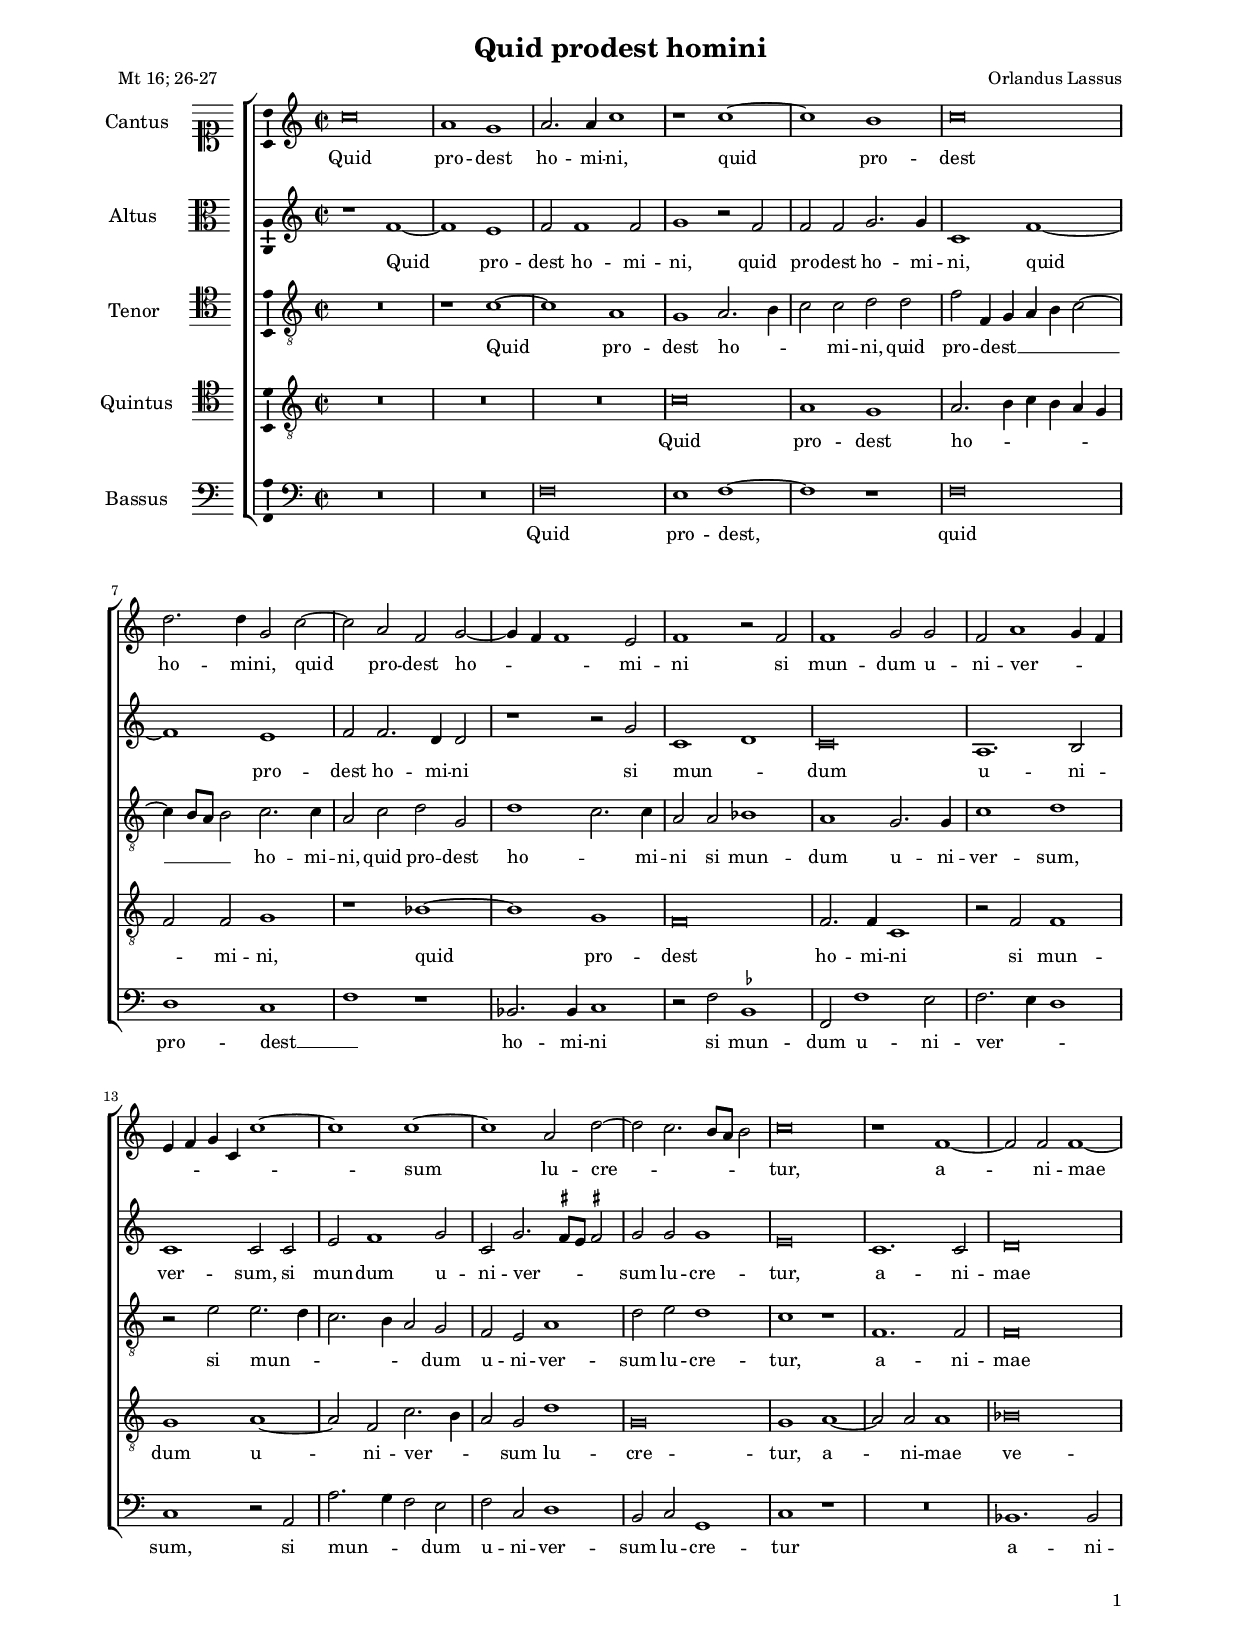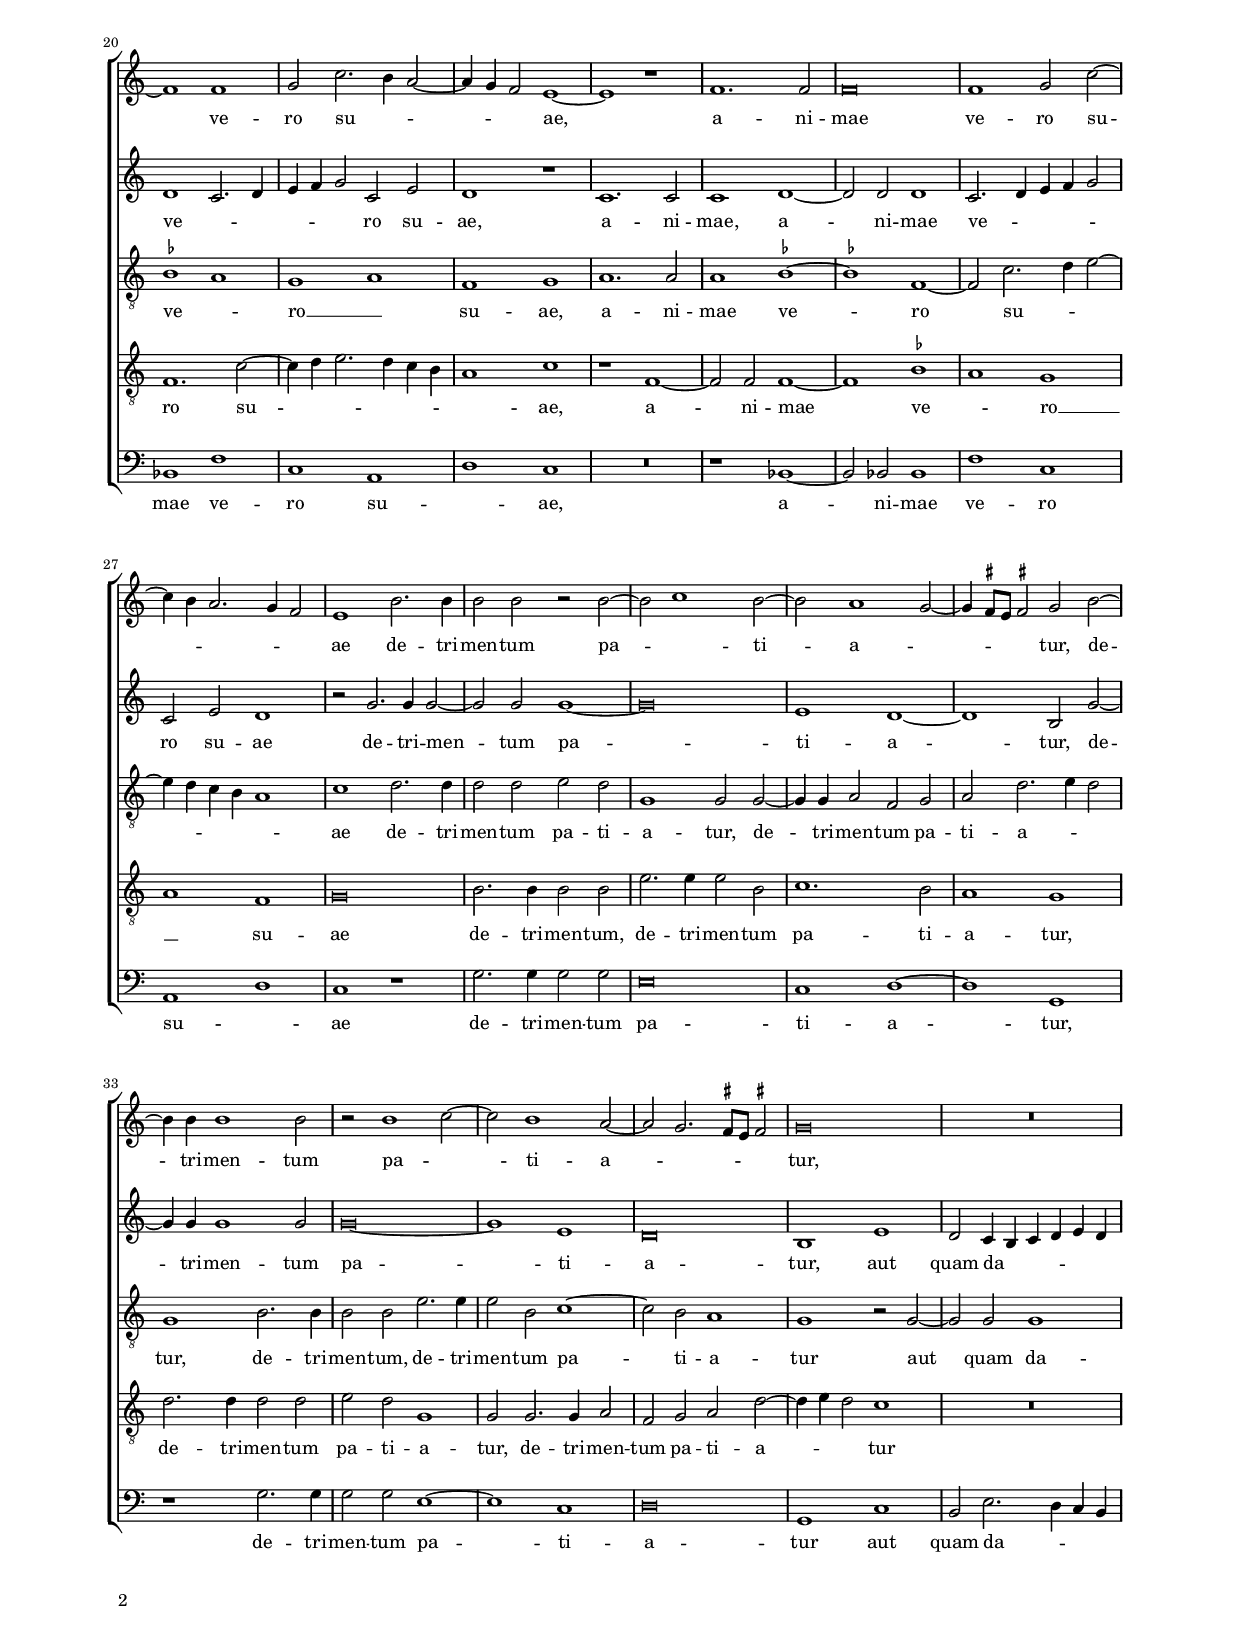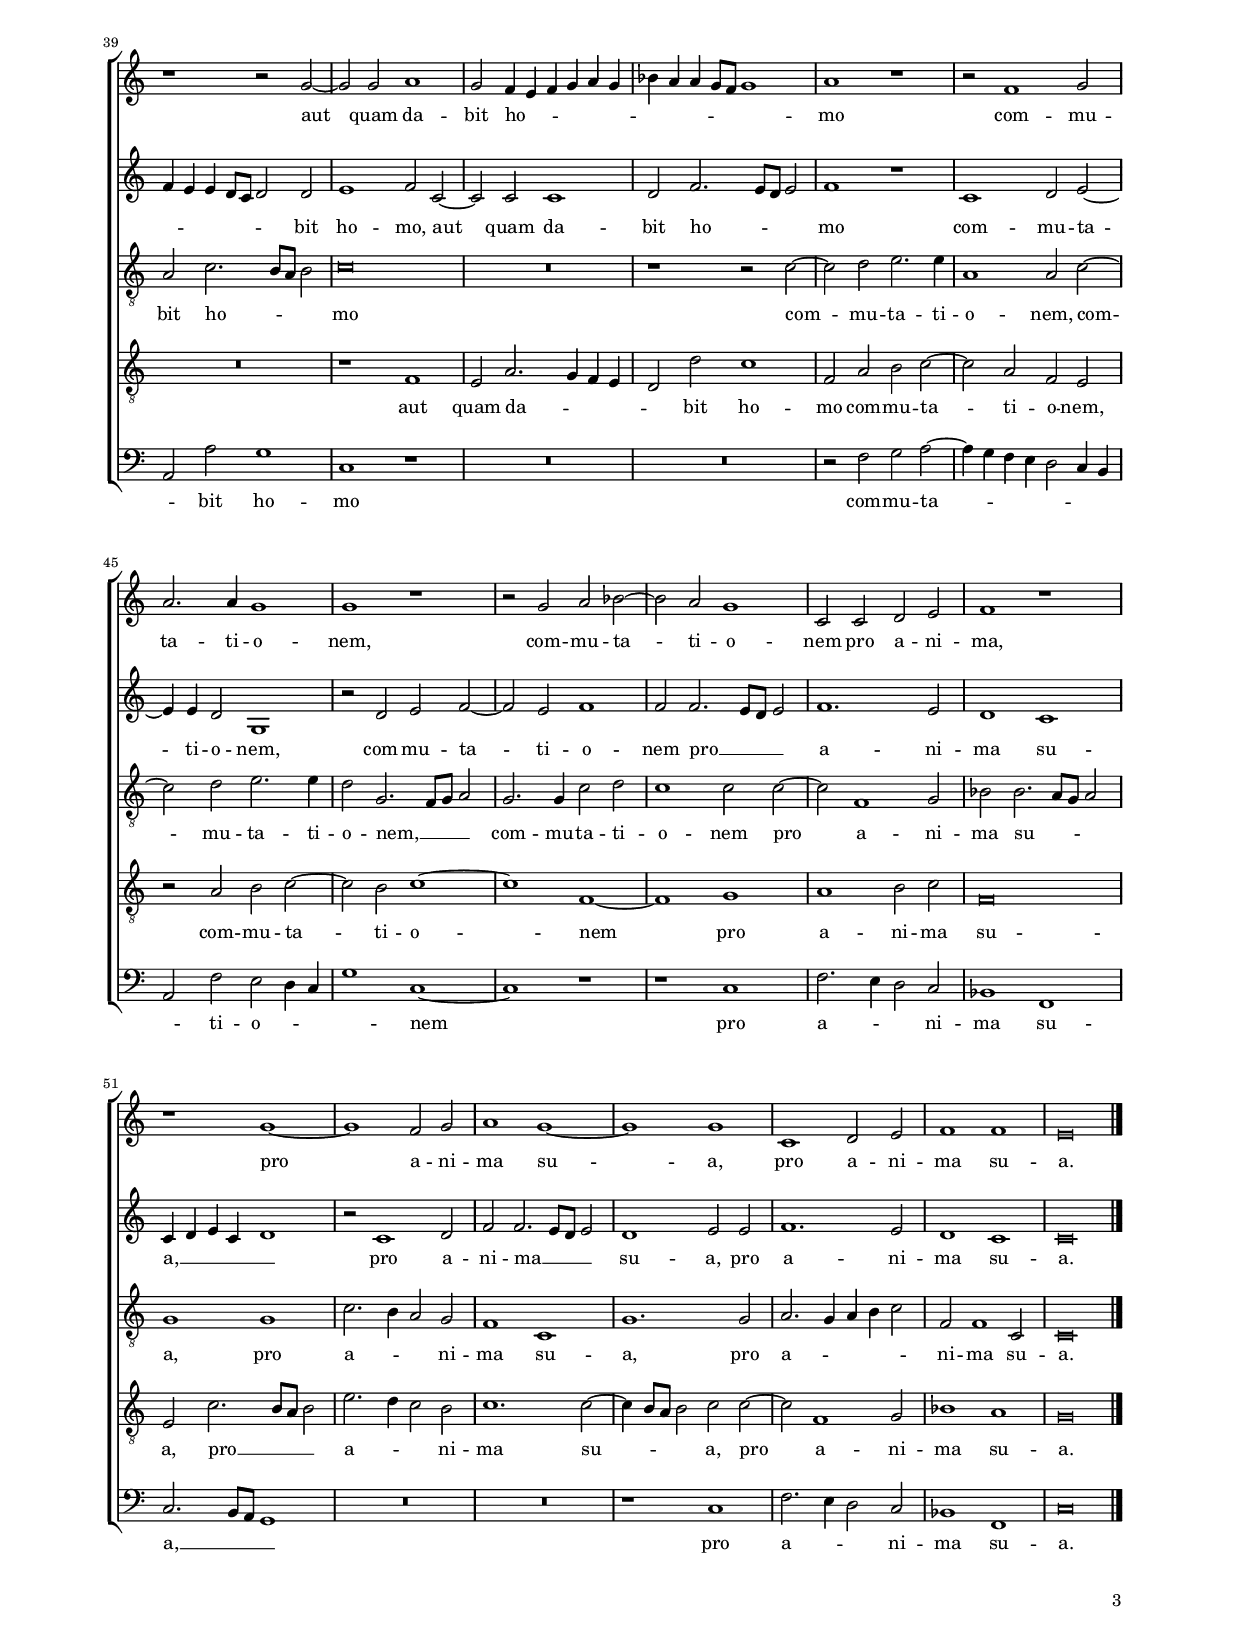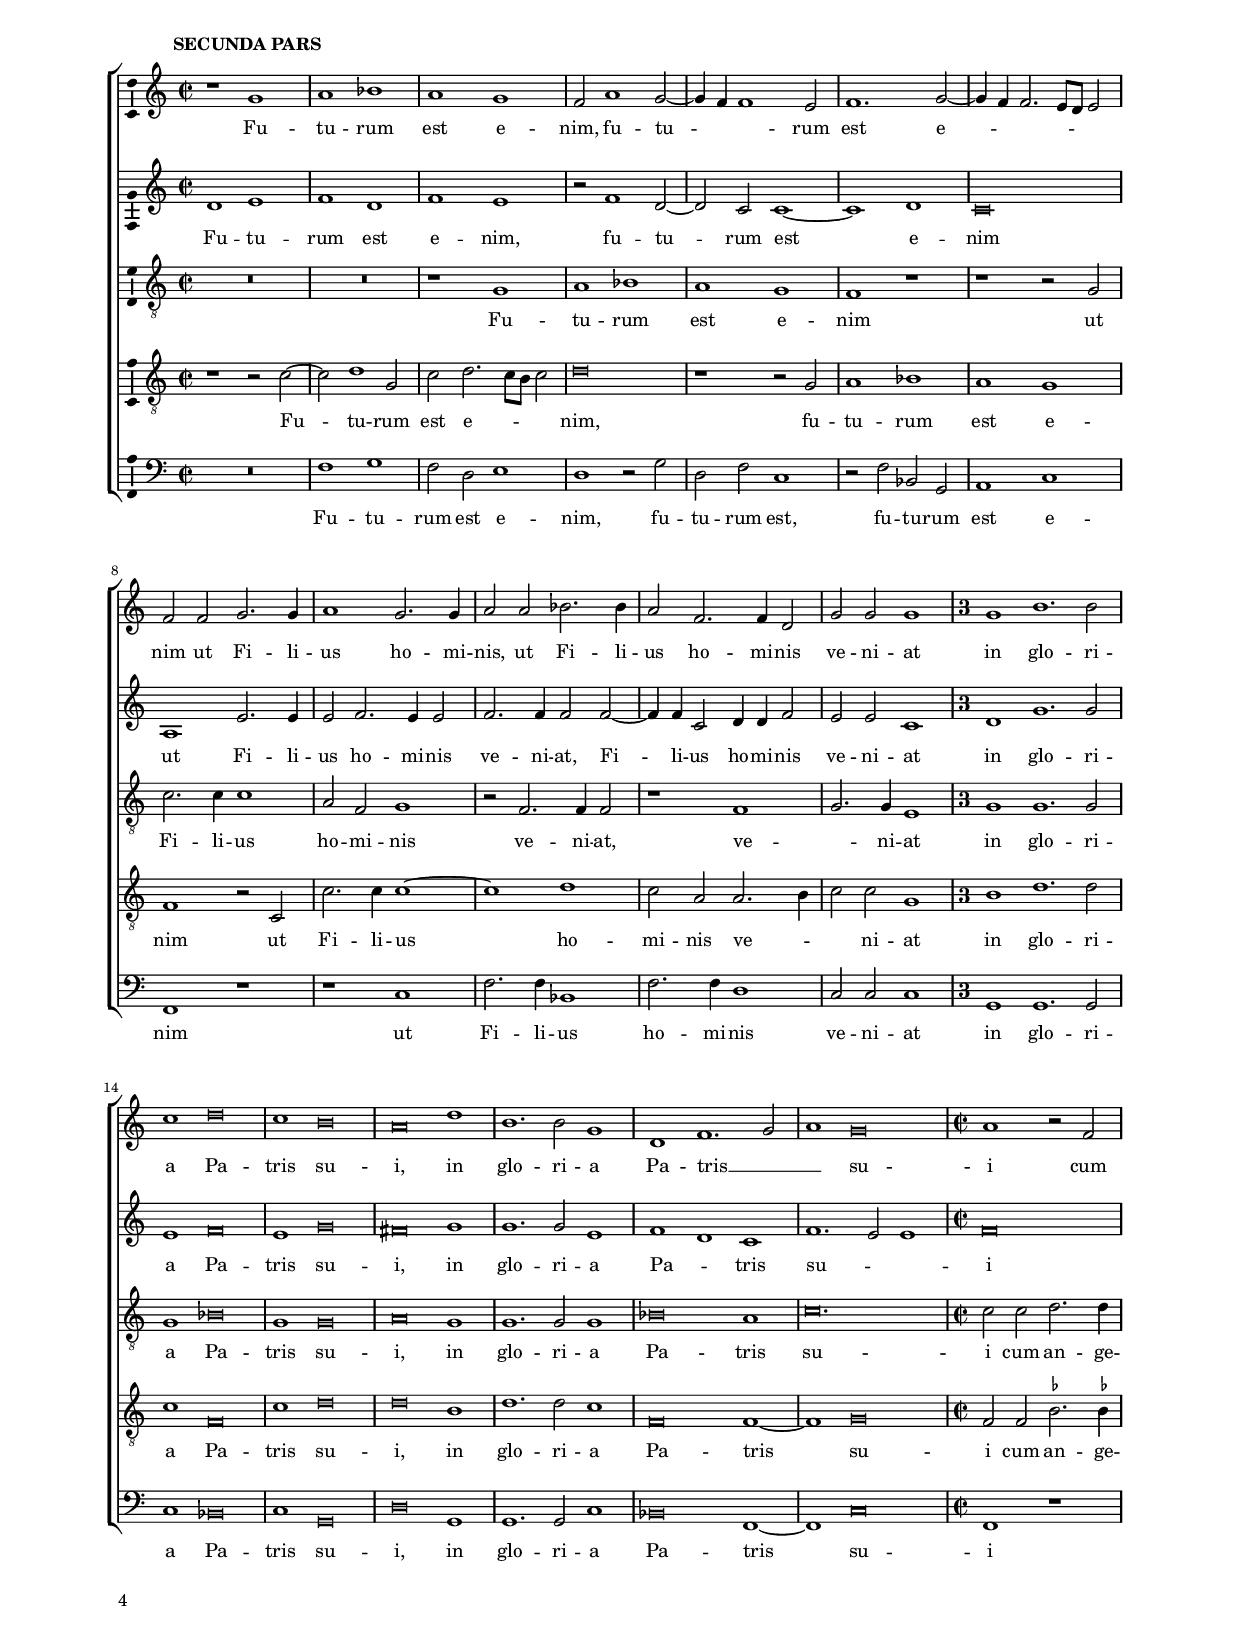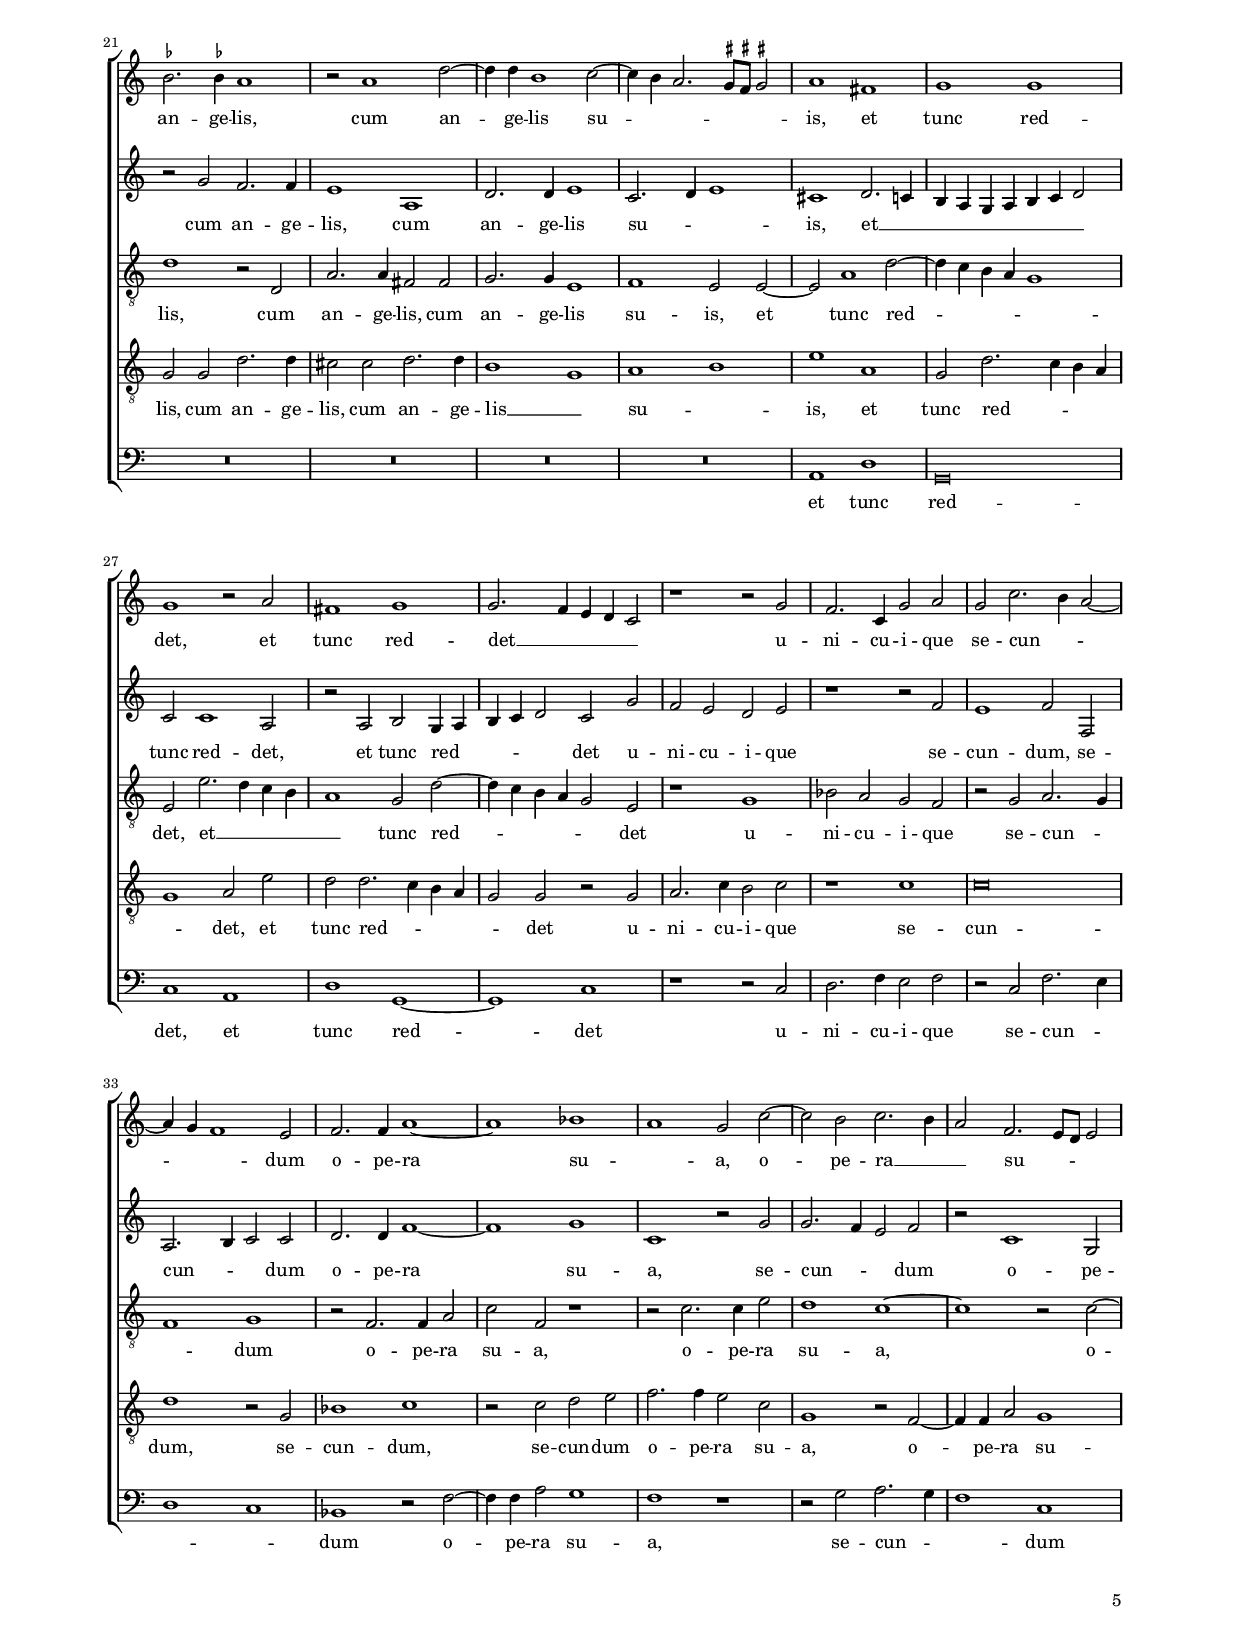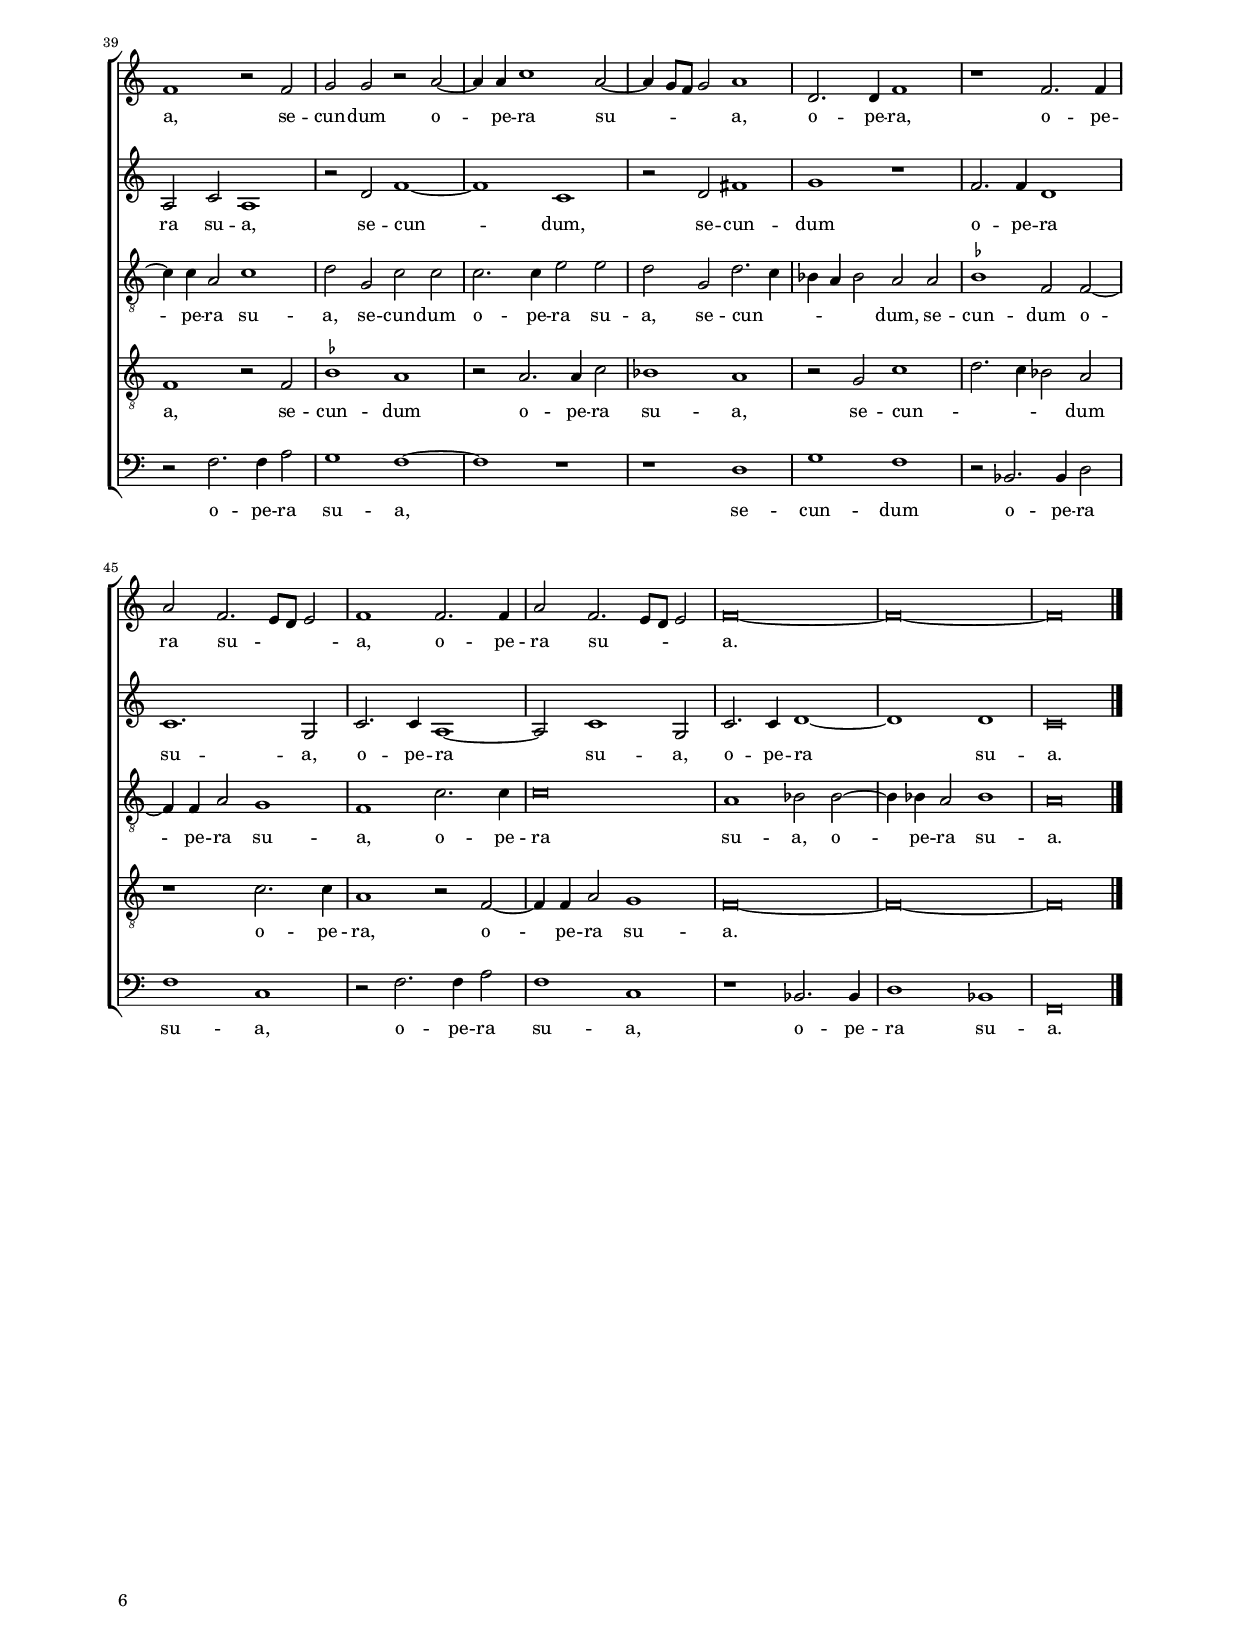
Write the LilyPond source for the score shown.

\header
{
  title="Quid prodest homini"
  composer="Orlandus Lassus"
  poet="Mt 16; 26-27"
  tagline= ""
}

\version "2.24.0"
\include "deutsch.ly"
#(set-global-staff-size 15)
% #(set-default-paper-size "letter")
#(ly:set-option 'point-and-click #f)

	
	ficta = { \once \set suggestAccidentals = ##t }
	
	forget = #(define-music-function (music) (ly:music?) #{
		\accidentalStyle forget
		$music
		\accidentalStyle default
		#})
	

\paper
	{
	top-margin = 1.8 \cm
	bottom-margin = 1.2 \cm
	left-margin = 2 \cm
	right-margin = 2 \cm
	ragged-bottom = ##f
	ragged-last-bottom = ##t
	print-page-number = ##f
	score-system-spacing = #'((basic-distance . 16) (minimum-distance . 14) (padding . 5) (strechability . 150))
	system-system-spacing = #'((basic-distance . 16) (minimum-distance . 14) (padding . 5) (strechability . 150))
	oddFooterMarkup=\markup   \fill-line { "" \fromproperty #'page:page-number-string }
	evenFooterMarkup=\markup  \fill-line { \fromproperty #'page:page-number-string "" }
	last-bottom-spacing = #'((basic-distance . 12) (minimum-distance . 7) (padding . 4))
    %	systems-per-page = 3
    %	page-count = 6
%	min-systems-per-page = 3
	}

global = {
	\key c \major
	\time 2/2 \set Score.measureLength = #(ly:make-moment 2/1)
	\skip 1*2*57 \bar "|."
	}
	

incipitcantus = \markup { \score {
	{
	\set Staff.instrumentName = \markup { \fontsize #1 "Cantus" }
	\key c \major
	\clef soprano
	s4 \bar ""
	}
	\layout  {
	raggedright = ##t
	indent = 1.8 \cm
	line-width = 2.5 \cm
	\context { \Staff \remove Time_signature_engraver }
	\override Staff.Clef.Y-extent = #'(0 . 0)
	}} \hspace #1 }
      
      
incipitaltus = \markup { \score {
	{
	\set Staff.instrumentName = \markup { \fontsize #1 "Altus" }
	\key c \major
	\clef alto
	s4 \bar ""
	}
	\layout  {
	raggedright = ##t
	indent = 1.8 \cm
	line-width = 2.5 \cm
	\context { \Staff \remove Time_signature_engraver }
	\override Staff.Clef.Y-extent = #'(0 . 0)
	}} \hspace #1 }


incipittenor = \markup { \score {
	{
	\set Staff.instrumentName = \markup { \fontsize #1 "Tenor" }
	\key c \major
	\clef tenor
	s4 \bar ""
	}
	\layout  {
	raggedright = ##t
	indent = 1.8 \cm
	line-width = 2.5 \cm
	\context { \Staff \remove Time_signature_engraver }
	\override Staff.Clef.Y-extent = #'(0 . 0)
	}} \hspace #1 }
      
      
incipitquintus = \markup { \score {
	{
	\set Staff.instrumentName = \markup { \fontsize #1 "Quintus" }
	\key c \major
	\clef tenor
	s4 \bar ""
	}
	\layout  {
	raggedright = ##t
	indent = 1.8 \cm
	line-width = 2.5 \cm
	\context { \Staff \remove Time_signature_engraver }
	\override Staff.Clef.Y-extent = #'(0 . 0)
	}} \hspace #1 }
      
      
incipitbassus = \markup { \score {
	{
	\set Staff.instrumentName = \markup { \fontsize #1 "Bassus" }
	\key c \major
	\clef bass
	s4 \bar ""
	}
	\layout  {
	raggedright = ##t
	indent = 1.8 \cm
	line-width = 2.5 \cm
	\context { \Staff \remove Time_signature_engraver }
	\override Staff.Clef.Y-extent = #'(0 . 0)
	}} \hspace #1 }


cantus =  \relative c''
	{
	c\breve
	a1 g
	a2. a4 c1
	r1 c~
%5
	c1 h |
	c\breve
	d2. d4 g,2 c~
	c2 a f g~
	g4 f f1 e2
%10
	f1 r2 f |
	f1 g2 g
	f2 a1 g4 f
	e4 f g c, c'1~
	c1 c~
%15
	c1 a2 d~ |
	d2 c2. h8 a h2
	c\breve
	r1 f,~
	f2 f f1~
%20
	f1 f |
	g2 c2. h4 a2~
	a4 g f2 e1~
	e1 r
	f1. f2
%25
	f\breve |
	f1 g2 c~
	c4 h a2. g4 f2
	e1 h'2. h4
	h2 h r h~
%30
	h2 c1 h2~ |
	h2 a1 g2~
	g4 \ficta fis8 e \ficta fis!2 g h~
	h4 h h1 h2
	r2 h1 c2~
%35
	c2 h1 a2~ |
	a2 g2. \ficta fis8 e \ficta fis!2
	g\breve
	R\breve
	r1 r2 g~
%40
	g2 g a1 |
	g2 f4 e f g a g
	b4 a a g8 f g1
	a1 r
	r2 f1 g2
%45
	a2. a4 g1 |
	g1 r
	r2 g a b~
	b2 a g1
	c,2 c d e
%50
	f1 r |
	r1 g~
	g1 f2 g
	a1 g~
	g1 g
%55
	c,1 d2 e |
	f1 f
	e\breve |
	}


altus =  \relative c'
	{
	r1 f~
	f1 e
	f2 f1 f2
	g1 r2 f
%5
	f2 f g2. g4 |
	c,1 f~
	f1 e
	f2 f2. d4 d2
	r1 r2 g
%10
	c,1 d |
	c\breve
	a1. h2
	c1 c2 c
	e2 f1 g2
%15
	c,2 g'2. \ficta fis8 e \ficta fis!2 |
	g2 g g1
	e\breve
	c1. c2
	d\breve
%20
	d1 c2. d4 |
	e4 f g2 c,2 e
	d1 r
	c1. c2
	c1 d~
%25
	d2 d d1 |
	c2. d4 e f g2
	c,2 e d1
	r2 g2. g4 g2~
	g2 g g1~
%30
	g\breve |
	e1 d~
	d1 h2 g'~
	g4 g g1 g2
	g\breve~
%35
	g1 e |
	d\breve
	h1 e
	d2 c4 h c4 d e d
	f4 e e d8 c d2 d
%40
	e1 f2 c~ |
	c2 c c1
	d2 f2. e8 d e2
	f1 r
	c1 d2 e~
%45
	e4 e d2 g,1 |
	r2 d' e f~
	f2 e f1
	f2 f2. e8 d e2
	f1. e2
%50
	d1 c1 |
	c4 d e c d1
	r2 c1 d2
	f2 f2. e8 d e2
	d1 e2 e
%55
	f1. e2 |
	d1 c
	c\breve |
	}


tenor =  \relative c'
	{
	R\breve
	r1 c~
	c1 a
	g1 a2. h4
%5
	c2 c d d |
	f2 f,4 g a h c2~
	c4 h8 a h2 c2. c4
	a2 c d g,
	d'1 c2. c4
%10
	a2 a b1 |
	a1 g2. g4
	c1 d
	r2 e e2. d4
	c2. h4 a2 g
%15
	f2 e a1 |
	d2 e d1
	c1 r
	f,1. f2
	f\breve
%20
	\ficta b1 a |
	g1 a
	f1 g
	a1. a2
	a1 \ficta b~
%25
	\ficta b!1 f~ |
	f2 c'2. d4 e2~
	e4 d c h a1
	c1 d2. d4
	d2 d e d
%30
	g,1 g2 g~ |
	g4 g a2 f g
	a2 d2. e4 d2
	g,1 h2. h4
	h2 h e2. e4
%35
	e2 h c1~ |
	c2 h a1
	g1 r2 g~
	g2 g g1
	a2 c2. h8 a h2
%40
	c\breve |
	R\breve
	r1 r2 c~
	c2 d e2. e4
	a,1 a2 c~
%45
	c2 d e2. e4 |
	d2 g,2. f8 g a2
	g2. g4 c2 d
	c1 c2 c~
	c2 f,1 g2
%50
	b2 b2. a8 g a2 |
	g1 g
	c2. h4 a2 g
	f1 c
	g'1. g2
%55
	a2. g4 a h c2 |
	f,2 f1 c2
	c\breve |
	}


quintus  =  \relative c'
	{
	R\breve
	R\breve
	R\breve
	c\breve
%5
	a1 g |
	a2. h4 c h a g
	f2 f g1
	r1 b~
	b1 g
%10
	f\breve |
	f2. f4 c1
	r2 f f1
	g1 a~
	a2 f c'2. h4
%15
	a2 g d'1 |
	g,\breve
	g1 a~
	a2 a a1
	b\breve
%20
	f1. c'2~ |
	c4 d e2. d4 c h
	a1 c
	r1 f,~
	f2 f f1~
%25
	f1 \ficta b |
	a1 g
	a1 f
	g\breve
	h2. h4 h2 h
%30
	e2. e4 e2 h |
	c1. h2
	a1 g
	d'2. d4 d2 d
	e2 d g,1
%35
	g2 g2. g4 a2 |
	f2 g a d~
	d4 e d2 c1
	R\breve
	R\breve
%40
	r1 f, |
	e2 a2. g4 f e
	d2 d' c1
	f,2 a h c~
	c2 a f e
%45
	r2 a h c~ |
	c2 h c1~
	c1 f,~
	f1 g
	a1 h2 c
%50
	f,\breve |
	e2 c'2. h8 a h2
	e2. d4 c2 h
	c1. c2~
	c4 h8 a h2 c c~
%55
	c2 f,1 g2 |
	b1 a
	g\breve |
	}


bassus  =  \relative c
	{
	R\breve
	R\breve
	f\breve
	e1 f~
%5
	f1 r |
	f\breve
	d1 c
	f1 r
	b,2. b4 c1
%10
	r2 f \ficta b,1 |
	f2 f'1 e2
	f2. e4 d1
	c1 r2 a
	a'2. g4 f2 e
%15
	f2 c d1 |
	h2 c g1
	c1 r
	R\breve
	b1. b2
%20
	b1 f' |
	c1 a
	d1 c
	R\breve
	r1 b~
%25
	b2 b b1 |
	f'1 c
	a1 d
	c1 r
	g'2. g4 g2 g
%30
	e\breve |
	c1 d~
	d1 g,
	r1 g'2. g4
	g2 g e1~
%35
	e1 c |
	d\breve
	g,1 c
	h2 e2. d4 c h
	a2 a' g1
%40
	c,1 r |
	R\breve
	R\breve
	r2 f g a~
	a4 g f e d2 c4 h
%45
	a2 f' e d4 c |
	g'1 c,~
	c1 r
	r1 c
	f2. e4 d2 c
%50
	b1 f |
	c'2. h8 a g1
	R\breve
	R\breve
	r1 c
%55
	f2. e4 d2 c |
	b1 f
	c'\breve |
	}


lyricscantus = \lyricmode {
	Quid pro -- dest ho -- mi -- ni,
	quid pro -- dest ho -- mi -- ni,
	quid pro -- dest ho -- _ _ mi -- ni
	si mun -- dum u -- ni -- ver -- _ _ _ _ _ _ _ sum lu -- cre -- _ _ _ _ tur,
	a -- ni -- mae ve -- ro su -- _ _ _ _ ae,
	a -- ni -- mae ve -- ro su -- _ _ _ _ ae
	de -- tri -- men -- tum pa -- _ ti -- a -- _ _ _ _ tur,
	de -- tri -- men -- tum pa -- _ ti -- a -- _ _ _ _ tur,
	aut quam da -- bit ho -- _ _ _ _ _ _ _ _ _ _ _ mo com -- mu -- ta -- ti -- o -- nem,
	com -- mu -- ta -- ti -- o -- nem
	pro a -- ni -- ma,
	pro a -- ni -- ma su -- a,
	pro a -- ni -- ma su -- a.
	}


lyricsaltus = \lyricmode {
	Quid pro -- dest ho -- mi -- ni,
	quid pro -- dest ho -- mi -- ni,
	quid pro -- dest ho -- mi -- ni
	si mun -- _ dum u -- ni -- ver -- sum,
	si mun -- dum u -- ni -- ver -- _ _ _ sum lu -- cre -- tur,
	a -- ni -- mae ve -- _ _ _ _ _ ro su -- ae,
	a -- ni -- mae,
	a -- ni -- mae ve -- _ _ _ _ ro su -- ae
	de -- tri -- men -- tum pa -- ti -- a -- tur,
	de -- tri -- men -- tum pa -- ti -- a -- tur,
	aut quam da -- _ _ _ _ _ _ _ _ _ _ _ bit ho -- mo,
	aut quam da -- bit ho -- _ _ _ mo com -- mu -- ta -- ti -- o -- nem,
	com -- mu -- ta -- ti -- o -- nem
	pro __ _ _ _ a -- ni -- ma su -- a, __ _ _ _ _
	pro a -- ni -- ma __ _ _ _ su -- a,
	pro a -- ni -- ma su -- a.
	}


lyricstenor = \lyricmode {
	Quid pro -- dest ho -- _ _ mi -- ni,
	quid pro -- dest __ _ _ _ _ _ _ _ ho -- mi -- ni,
	quid pro -- dest ho -- _ mi -- ni
	si mun -- dum u -- ni -- ver -- sum,
	si mun -- _ _ _ _ dum u -- ni -- ver -- sum lu -- cre -- tur,
	a -- ni -- mae ve -- _ ro __ _ su -- ae,
	a -- ni -- mae ve -- ro su -- _ _ _ _ _ _ ae
	de -- tri -- men -- tum pa -- ti -- a -- tur,
	de -- tri -- men -- tum pa -- ti -- a -- _ _ tur,
	de -- tri -- men -- tum,
	de -- tri -- men -- tum pa -- ti -- a -- tur
	aut quam da -- bit ho -- _ _ _ mo com -- mu -- ta -- ti -- o -- nem,
	com -- mu -- ta -- ti -- o -- nem, __ _ _ _
	com -- mu -- ta -- ti -- o -- nem
	pro a -- ni -- ma su -- _ _ _ a,
	pro a -- _ _ ni -- ma su -- a,
	pro a -- _ _ _ _ ni -- ma su -- a.
	}


lyricsquintus = \lyricmode {
	Quid pro -- dest ho -- _ _ _ _ _ _ mi -- ni,
	quid pro -- dest ho -- mi -- ni
	si mun -- dum u -- ni -- ver -- _ _ sum lu -- cre -- tur,
	a -- ni -- mae ve -- ro su -- _ _ _ _ _ _ ae,
	a -- ni -- mae ve -- _ ro __ _ su -- ae
	de -- tri -- men -- tum,
	de -- tri -- men -- tum pa -- ti -- a -- tur,
	de -- tri -- men -- tum pa -- ti -- a -- tur,
	de -- tri -- men -- tum pa -- ti -- a -- _ _ tur
	aut quam da -- _ _ _ _ bit ho -- mo com -- mu -- ta -- ti -- o -- nem,
	com -- mu -- ta -- ti -- o -- nem
	pro a -- ni -- ma su -- a,
	pro __ _ _ _ a -- _ _ ni -- ma su -- _ _ _ a,
	pro a -- ni -- ma su -- a.
	}


lyricsbassus = \lyricmode {
	Quid pro -- dest,
	quid pro -- dest __ _ ho -- mi -- ni
	si mun -- dum u -- ni -- ver -- _ _ sum,
	si mun -- _ _ dum u -- ni -- ver -- sum lu -- cre -- tur
	a -- ni -- mae ve -- ro su -- _ ae,
	a -- ni -- mae ve -- ro su -- _ ae
	de -- tri -- men -- tum pa -- ti -- a -- tur,
	de -- tri -- men -- tum pa -- ti -- a -- tur
	aut quam da -- _ _ _ _ bit ho -- mo 
	com -- mu -- ta -- _ _ _ _ _ _ _ ti -- o -- _ _ _ nem
	pro a -- _ _ ni -- ma su -- a, __ _ _ _
	pro a -- _ _ ni -- ma su -- a.
	}


\score
{  
	\transpose c c {
	\new ChoirStaff \with { \override StaffGrouper.staff-staff-spacing.basic-distance = #12 }
	<<

	\new Staff << \global
	\new Voice="v1" {
		\set Staff.instrumentName=\incipitcantus
		\set Staff.midiInstrument = "reed organ"
		\clef violin
		\cantus }
	\new Lyrics \lyricsto "v1" {\lyricscantus }
	>>


	\new Staff << \global
	\new Voice="v2" {
		\set Staff.instrumentName=\incipitaltus
		\set Staff.midiInstrument = "reed organ"
		\clef violin 
		\altus}
	\new Lyrics \lyricsto "v2" {\lyricsaltus }
	>>


	\new Staff << \global
	\new Voice="v3" {
		\set Staff.instrumentName=\incipittenor
		\set Staff.midiInstrument = "reed organ"
		\clef "G_8"
		\tenor }
	\new Lyrics \lyricsto "v3" {\lyricstenor }
	>>


	\new Staff << \global
	\new Voice="v5" {
		\set Staff.instrumentName=\incipitquintus
		\set Staff.midiInstrument = "reed organ"
		\clef "G_8"
		\quintus}
	\new Lyrics \lyricsto "v5" {\lyricsquintus }
	>>


	\new Staff << \global
	\new Voice="v4" {
		\set Staff.instrumentName=\incipitbassus
		\set Staff.midiInstrument = "reed organ"
		\clef bass
		\bassus }
	\new Lyrics \lyricsto "v4" {\lyricsbassus}
	>>

	>>
	} % transpose

	\layout
	{
	indent = 2.3 \cm
	\context { \Staff \override TimeSignature.break-visibility = #end-of-line-invisible }
	\context { \Lyrics \override VerticalAxisGroup.nonstaff-relatedstaff-spacing.padding = #1.4 }
%	\context { \Lyrics \override LyricText.font-size = #1 }
	\context { \Staff \consists Ambitus_engraver }
	\context { \Score \override BarNumber.padding = #2 }
	\context { \Voice \override NoteHead.style = #'baroque }
	}


\midi
	{
	\tempo 2 = 90
	}

}

%%%%%%%%%%%%%%%%%%%%  PARS SECUNDA


global = {
	\key c \major
	\time 2/2 \set Score.measureLength = #(ly:make-moment 2/1)
	\skip 1*2*12
	\time 3/1 \once \override Score.TimeSignature.style = #'single-digit
	\skip 1*3*7
	\time 2/2 \set Score.measureLength = #(ly:make-moment 2/1)
	\skip 1*2*31 \bar "|."
	}


cantus =  \relative c''
	{
	r1 g
	a1 b
	a1 g
	f2 a1 g2~
%5
	g4 f f1 e2 |
	f1. g2~
	g4 f f2. e8 d e2
	f2 f g2. g4
	a1 g2. g4
%10
	a2 a b2. b4 |
	a2 f2. f4 d2
	g2 g g1
% Triple time (coloration)
	g1 h1. h2
	c1 d\breve
%15
	c1 h\breve |
	a\breve d1
	h1. h2 g1
	d1 f1. g2
	a1 g\breve
%20
% End of coloration
	a1 r2 f | 
	\ficta b2. \ficta b!4 a1
	r2 a1 d2~
	d4 d h1 c2~
	c4 h a2. \ficta gis8 \ficta fis \ficta gis!2
%25
	a1 fis |
	g1 g
	g1 r2 a
	fis1 g
	g2. f4 e d c2
%30
	r1 r2 g' |
	f2. c4 g'2 a
	g2 c2. h4 a2~
	a4 g f1 e2
	f2. f4 a1~
%35
	a1 b |
	a1 g2 c~
	c2 h c2. h4
	a2 f2. e8 d e2
	f1 r2 f
%40
	g2 g r a~ |
	a4 a c1 a2~
	a4 g8 f g2 a1
	d,2. d4 f1
	r1 f2. f4
%45
	a2 f2. e8 d e2 |
	f1 f2. f4
	a2 f2. e8 d e2
	f\breve~
	f\breve~
%50
	f\breve |
	}


altus =  \relative c'
	{
	d1 e
	f1 d
	f1 e
	r2 f1 d2~
%5
	d2 c c1~ |
	c1 d
	c\breve
	a1 e'2. e4
	e2 f2. e4 e2
%10
	f2. f4 f2 f~ |
	f4 f c2 d4 d f2
	e2 e c1
% Triple time (coloration)
	d1 g1. g2
	e1 f\breve
%15
	e1 g\breve |
	fis\breve g1
	g1. g2 e1
	f1 d c
	f1. e2 e1
%20
% End of coloration
	f\breve |
	r2 g f2. f4
	e1 a,
	d2. d4 e1
	c2. d4 e1
%25
	cis1 d2. c4 |
	h4 a g a h c d2
	c2 c1 a2
	r2 a h g4 a
	h4 c d2 c g'
%30
	f2 e d e |
	r1 r2 f
	e1 f2 f,
	a2. h4 c2 c
	d2. d4 f1~
%35
	f1 g |
	c,1 r2 g'
	g2. f4 e2 f
	r2 c1 g2
	a2 c a1
%40
	r2 d f1~ |
	f1 c
	r2 d fis1
	g1 r
	f2. f4 d1
%45
	c1. g2 |
	c2. c4 a1~
	a2 c1 g2
	c2. c4 d1~
	d1 d
%50
	c\breve |
	}


tenor =  \relative c'
	{
	R\breve
	R\breve
	r1 g
	a1 b
%5
	a1 g |
	f1 r
	r1 r2 g
	c2. c4 c1
	a2 f g1
%10
	r2 f2. f4 f2 |
	r1 f
	g2. g4 e1
% Triple time (coloration)
	g1 g1. g2
	g1 b\breve
%15
	g1 g\breve |
	a\breve g1
	g1. g2 g1
	b\breve a1
	c\breve.
%20
% End of coloration
	c2 c d2. d4 |
	d1 r2 d,
	a'2. a4 fis2 fis
	g2. g4 e1
	f1 e2 e~
%25
	e2 a1 d2~ |
	d4 c h a g1
	e2 e'2. d4 c h
	a1 g2 d'~
	d4 c h a g2 e
%30
	r1 g |
	b2 a g f
	r2 g a2. g4
	f1 g
	r2 f2. f4 a2
%35
	c2 f, r1 |
	r2 c'2. c4 e2
	d1 c~
	c1 r2 c~
	c4 c a2 c1
%40
	d2 g, c c |
	c2. c4 e2 e
	d2 g, d'2. c4
	b4 a b2 a a
	\ficta b1 f2 f~
%45
	f4 f a2 g1 |
	f1 c'2. c4
	c\breve
	a1 b2 b~
	b4 b a2 b1
%50
	a\breve |
	}


quintus  =  \relative c'
	{
	r1 r2 c~
	c2 d1 g,2
	c2 d2. c8 h c2
	d\breve
%5
	r1 r2 g, |
	a1 b
	a1 g
	f1 r2 c
	c'2. c4 c1~
%10
	c1 d |
	c2 a a2. h4
	c2 c g1
% Triple time (coloration)
	h1 d1. d2
	c1 f,\breve
%15
	c'1 d\breve |
	d\breve h1
	d1. d2 c1
	f,\breve f1~
	f1 g\breve
%20
% End of coloration
	f2 f \ficta b2. \ficta b!4 |
	g2 g d'2. d4
	cis2 cis d2. d4
	h1 g
	a1 h
%25
	e1 a, |
	g2 d'2. c4 h a
	g1 a2 e'
	d2 d2. c4 h a
	g2 g r g
%30
	a2. c4 h2 c |
	r1 c
	c\breve
	d1 r2 g,
	b1 c
%35
	r2 c d e |
	f2. f4 e2 c
	g1 r2 f~
	f4 f a2 g1
	f1 r2 f
%40
	\ficta b1 a |
	r2 a2. a4 c2
	b1 a
	r2 g c1
	d2. c4 b2 a
%45
	r1 c2. c4 |
	a1 r2 f~
	f4 f a2 g1
	f\breve~
	f\breve~
%50
	f\breve |
	}


bassus  =  \relative c
	{
	R\breve
	f1 g
	f2 d e1
	d1 r2 g
%5
	d2 f c1 |
	r2 f b, g
	a1 c
	f,1 r
	r1 c'
%10
	f2. f4 b,1 |
	f'2. f4 d1
	c2 c c1
% Triple time (coloration)
	g1 g1. g2
	c1 b\breve
%15
	c1 g\breve |
	d'\breve g,1
	g1. g2 c1
	b\breve f1~
	f1 c'\breve
%20
% End of coloration
	f,1 r |
	R\breve
	R\breve
	R\breve
	R\breve
%25
	a1 d |
	g,\breve
	c1 a
	d1 g,~
	g1 c
%30
	r1 r2 c |
	d2. f4 e2 f
	r2 c f2. e4
	d1 c
	b1 r2 f'~
%35
	f4 f a2 g1 |
	f1 r
	r2 g a2. g4
	f1 c
	r2 f2. f4 a2
%40
	g1 f~ |
	f1 r
	r1 d
	g1 f
	r2 b,2. b4 d2
%45
	f1 c |
	r2 f2. f4 a2
	f1 c
	r1 b2. b4
	d1 b
%50
	f\breve |
	}


lyricscantus = \lyricmode {
	Fu -- tu -- rum est e -- nim,
	fu -- tu -- _ _ rum est e -- _ _ _ _ _ nim
	ut Fi -- li -- us ho -- mi -- nis,
	ut Fi -- li -- us ho -- mi -- nis ve -- ni -- at
	in glo -- ri -- a Pa -- tris su -- i,
	in glo -- ri -- a Pa -- tris __ _ _ su -- i
	cum an -- ge -- lis,
	cum an -- ge -- lis su -- _ _ _ _ _ is,
	et tunc red -- det,
	et tunc red -- det __ _ _ _ _ u -- ni -- cu -- i -- que
	se -- cun -- _ _ _ _ dum o -- pe -- ra su -- _ a,
	o -- pe -- ra __ _ _ su -- _ _ _ a,
	se -- cun -- dum o -- pe -- ra su -- _ _ _ a,
	o -- pe -- ra,
	o -- pe -- ra su -- _ _ _ a,
	o -- pe -- ra su -- _ _ _ a.
	}


lyricsaltus = \lyricmode {
	Fu -- tu -- rum est e -- nim,
	fu -- tu -- rum est e -- nim
	ut Fi -- li -- us ho -- mi -- nis ve -- ni -- at,
	Fi -- li -- us ho -- mi -- nis ve -- ni -- at
	in glo -- ri -- a Pa -- tris su -- i,
	in glo -- ri -- a Pa -- _ tris su -- _ _ i
	cum an -- ge -- lis,
	cum an -- ge -- lis su -- _ _ is,
	et __ _ _ _ _ _ _ _ _ tunc red -- det,
	et tunc red -- _ _ _ _ det u -- ni -- cu -- i -- que
	se -- cun -- dum,
	se -- cun -- _ _ dum o -- pe -- ra su -- a,
	se -- cun -- _ _ dum o -- pe -- ra su -- a,
	se -- cun -- dum,
	se -- cun -- dum o -- pe -- ra su -- a,
	o -- pe -- ra su -- a,
	o -- pe -- ra su -- a.
	}


lyricstenor = \lyricmode {
	Fu -- tu -- rum est e -- nim
	ut Fi -- li -- us ho -- mi -- nis ve -- ni -- at,
	ve -- _ ni -- at
	in glo -- ri -- a Pa -- tris su -- i,
	in glo -- ri -- a Pa -- tris su -- i
	cum an -- ge -- lis,
	cum an -- ge -- lis,
	cum an -- ge -- lis su -- is,
	et tunc red -- _ _ _ _ det,
	et __ _ _ _ _ tunc red -- _ _ _ _ det u -- ni -- cu -- i -- que
	se -- cun -- _ _ dum o -- pe -- ra su -- a,
	o -- pe -- ra su -- a,
	o -- pe -- ra su -- a,
	se -- cun -- dum o -- pe -- ra su -- a,
	se -- cun -- _ _ _ _ dum,
	se -- cun -- dum o -- pe -- ra su -- a,
	o -- pe -- ra su -- a,
	o -- pe -- ra su -- a.
	}


lyricsquintus = \lyricmode {
	Fu -- tu -- rum est e -- _ _ _ nim,
	fu -- tu -- rum est e -- nim
	ut Fi -- li -- us ho -- mi -- nis ve -- _ _ ni -- at
	in glo -- ri -- a Pa -- tris su -- i,
	in glo -- ri -- a Pa -- tris su -- i
	cum an -- ge -- lis,
	cum an -- ge -- lis,
	cum an -- ge -- lis __ _ su -- _ is,
	et tunc red -- _ _ _ _ det,
	et tunc red -- _ _ _ _ det u -- ni -- cu -- i -- que
	se -- cun -- dum,
	se -- cun -- dum,
	se -- cun -- dum o -- pe -- ra su -- a,
	o -- pe -- ra su -- a,
	se -- cun -- dum o -- pe -- ra su -- a,
	se -- cun -- _ _ _ dum o -- pe -- ra,
	o -- pe -- ra su -- a.
	}


lyricsbassus = \lyricmode {
	Fu -- tu -- rum est e -- nim,
	fu -- tu -- rum est,
	fu -- tu -- rum est e -- nim
	ut Fi -- li -- us ho -- mi -- nis ve -- ni -- at
	in glo -- ri -- a Pa -- tris su -- i,
	in glo -- ri -- a Pa -- tris su -- i
	et tunc red -- det,
	et tunc red -- det u -- ni -- cu -- i -- que
	se -- cun -- _ _ _ dum o -- pe -- ra su -- a,
	se -- cun -- _ _ dum o -- pe -- ra su -- a,
	se -- cun -- dum o -- pe -- ra su -- a,
	o -- pe -- ra su -- a,
	o -- pe -- ra su -- a.
	}


\score
	{  
	\transpose c c {
	\new ChoirStaff \with { \override StaffGrouper.staff-staff-spacing.basic-distance = #12 }
	<<

	\new Staff <<\global
	\new Voice="v1" {
	  %\set Staff.instrumentName=Cantus
		\set Staff.midiInstrument = "reed organ"
		\clef violin
		\cantus }
	\new Lyrics \lyricsto "v1" {\lyricscantus }
	>>


	\new Staff << \global
	\new Voice="v2" {
	  %\set Staff.instrumentName=Altus
		\set Staff.midiInstrument = "reed organ"
		\clef violin 
		\altus}
	\new Lyrics \lyricsto "v2" {\lyricsaltus }
	>>


	\new Staff <<\global
	\new Voice="v3" {
	  %\set Staff.instrumentName=Tenor
		\set Staff.midiInstrument = "reed organ"
		\clef "G_8"
		\tenor }
	\new Lyrics \lyricsto "v3" {\lyricstenor }
	>>


	\new Staff << \global
	\new Voice="v5" {
	  %\set Staff.instrumentName=Quintus
		\set Staff.midiInstrument = "reed organ"
		\clef "G_8"
		\quintus}
	\new Lyrics \lyricsto "v5" {\lyricsquintus }
	>>


	\new Staff <<\global
	\new Voice="v4" {
	  %\set Staff.instrumentName=Bassus
		\set Staff.midiInstrument = "reed organ"
		\clef bass
		\bassus }
	\new Lyrics \lyricsto "v4" {\lyricsbassus}
	>>
	
	>>
	} % transpose

	\layout
	{
	indent = 0 \cm
	\context { \Staff \override TimeSignature.break-visibility = #end-of-line-invisible }
	\context { \Lyrics \override VerticalAxisGroup.nonstaff-relatedstaff-spacing.padding = #1.4 }
%	\context { \Lyrics \override LyricText.font-size = #1 }
	\context { \Staff \consists Ambitus_engraver }
	\context { \Score \override BarNumber.padding = #2 }
	\context { \Voice \override NoteHead.style = #'baroque }
	}

	\header { piece = \markup { \raise #2 \hspace # 7 \bold "SECUNDA PARS"} }
    
\midi
	{
	\tempo 2 = 90
	}
	
}

% EOF
